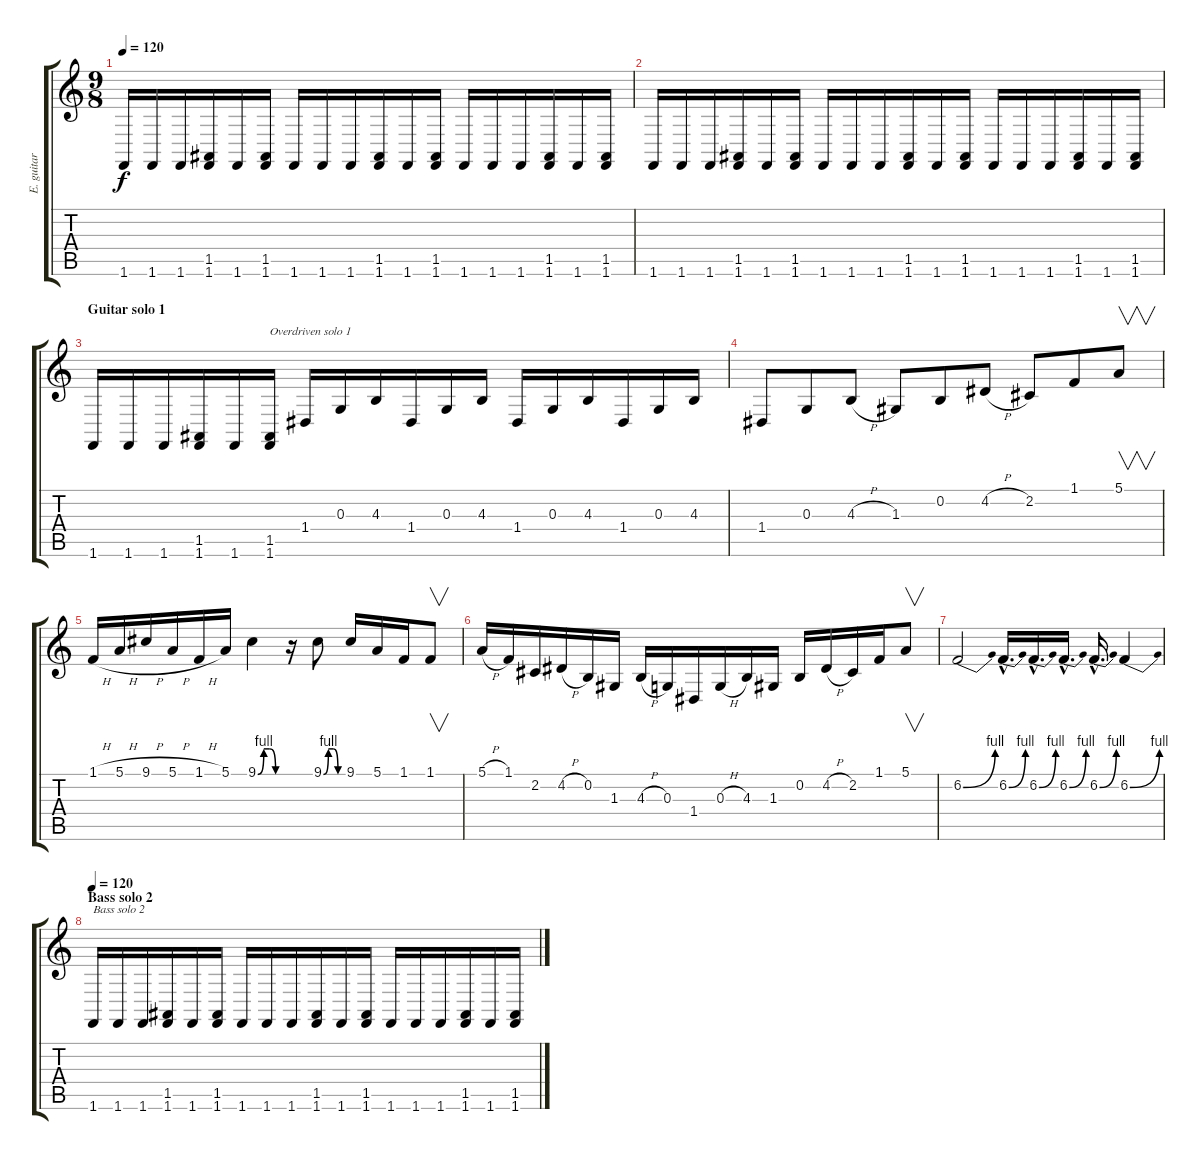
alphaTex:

\track ("E. guitar (sitar pedal)" "E. guitar ") {instrument sitar}
\staff {score tabs}
\tuning (E4 B3 G3 D3 A2 E2) {hide}
\ts (9 8)
\tempo 120
\clef g2
\ks c
1.6.16{dy f} 1.6.16 1.6.16 (1.5 1.6).16 1.6.16 (1.5 1.6).16 1.6.16 1.6.16 1.6.16 (1.5 1.6).16 1.6.16 (1.5 1.6).16 1.6.16 1.6.16 1.6.16 (1.5 1.6).16 1.6.16 (1.5 1.6).16 |
1.6.16 1.6.16 1.6.16 (1.5 1.6).16 1.6.16 (1.5 1.6).16 1.6.16 1.6.16 1.6.16 (1.5 1.6).16 1.6.16 (1.5 1.6).16 1.6.16 1.6.16 1.6.16 (1.5 1.6).16 1.6.16 (1.5 1.6).16 |
\section ("" "Guitar solo 1")
1.6.16 1.6.16 1.6.16 (1.5 1.6).16 1.6.16 (1.5 1.6).16{txt "Overdriven solo 1" volume 11} 1.4.16 0.3.16 4.3.16 1.4.16 0.3.16 4.3.16 1.4.16 0.3.16 4.3.16 1.4.16 0.3.16 4.3.16 |
1.4.8 0.3.8 4.3{h}.8 1.3.8 0.2.8 4.2{h}.8 2.2.8 1.1.8 5.1.8{v} |
1.1{h}.16 5.1{h}.16 9.1{h}.16 5.1{h}.16 1.1{h}.16 5.1.16 9.1{be (custom 0 0 15 4 30 4 45 0 60 0)}.4 r.16 9.1{be (custom 0 0 15 4 30 4 45 0 60 0)}.8 9.1.16 5.1.16 1.1.16 1.1.8{v} |
5.1{h}.16 1.1.16 2.2.16 4.2{h}.16 0.2.16 1.3.16 4.3{h}.16 0.3.16 1.4.16 0.3{h}.16 4.3.16 1.3.16 0.2.16 4.2{h}.16 2.2.16 1.1.16 5.1.8{v} |
6.2{be (bend 0 0 60 4)}.2 6.2{be (bend 0 0 60 4) hac}.16{d} 6.2{be (bend 0 0 60 4) hac}.16{d} 6.2{be (bend 0 0 60 4) hac}.16{d} 6.2{be (bend 0 0 60 4) hac}.16{d} 6.2{be (bend 0 0 60 4)}.4 |
\section ("" "Bass solo 2")
\tempo 120
1.6.16{txt "Bass solo 2" volume 7} 1.6.16 1.6.16 (1.5 1.6).16 1.6.16 (1.5 1.6).16 1.6.16 1.6.16 1.6.16 (1.5 1.6).16 1.6.16 (1.5 1.6).16 1.6.16 1.6.16 1.6.16 (1.5 1.6).16 1.6.16 (1.5 1.6).16
